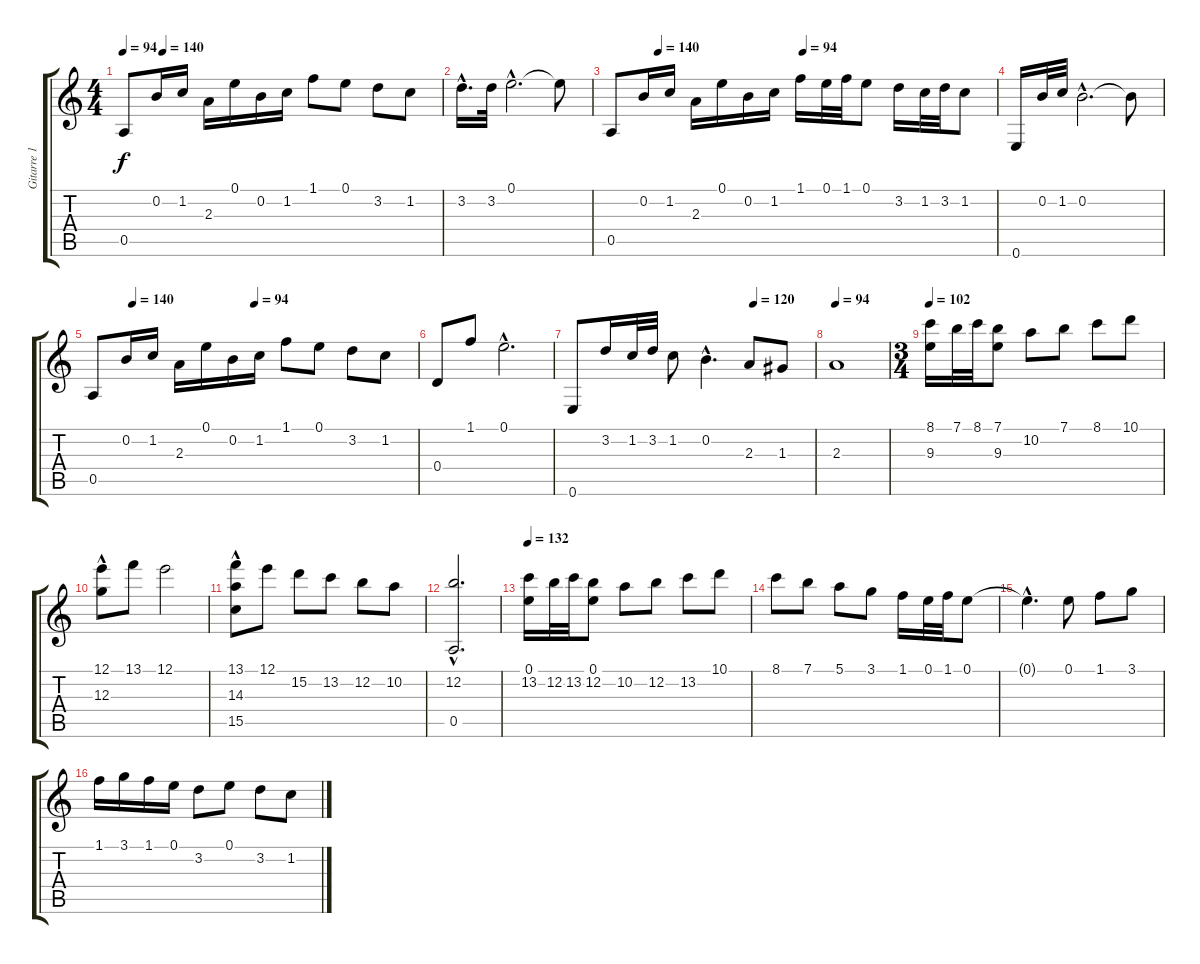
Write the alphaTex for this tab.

\track ("Gitarre 1" "Gitarre 1") {instrument acousticguitarsteel}
\staff {score tabs}
\tuning (E4 B3 G3 D3 A2 E2) {hide}
\ts (4 4)
\tempo 94
\tempo (140 0.125)
\tempo 94
\clef g2
\ks c
0.5.8{dy f instrument acousticguitarsteel} 0.2.16 1.2.16 2.3.16 0.1.16 0.2.16 1.2.16 1.1.8 0.1.8 3.2.8 1.2.8 |
3.2{hac}.16{d} 3.2.32 0.1{hac}.2{d} 0.1{t}.8 |
\tempo (140 0.125)
\tempo (94 0.5)
0.5.8 0.2.16 1.2.16 2.3.16 0.1.16 0.2.16 1.2.16 1.1.16 0.1.32 1.1.32 0.1.8 3.2.16 1.2.32 3.2.32 1.2.8 |
0.6.16 0.2.32 1.2.32 0.2{hac}.2{d} 0.2{t}.8 |
\tempo (140 0.125)
\tempo (94 0.5)
0.5.8 0.2.16 1.2.16 2.3.16 0.1.16 0.2.16 1.2.16 1.1.8 0.1.8 3.2.8 1.2.8 |
0.4.8 1.1.8 0.1{hac}.2{d} |
\tempo (120 0.75)
0.6.8 3.2.16 1.2.32 3.2.32 1.2.8 0.2{hac}.4{d} 2.3.8 1.3.8 |
\tempo 94
2.3.1 |
\ts (3 4)
\tempo 102
(8.1 9.3).16 7.1.32 8.1.32 (7.1 9.3).8 10.2.8 7.1.8 8.1.8 10.1.8 |
(12.1 12.3{hac}).8 13.1.8 12.1.2 |
(13.1 14.3 15.5{hac}).8 12.1.8 15.2.8 13.2.8 12.2.8 10.2.8 |
(12.2{hac} 0.5{hac}).2{d} |
\tempo 132
(0.1 13.2).16 12.2.32 13.2.32 (0.1 12.2).8 10.2.8 12.2.8 13.2.8 10.1.8 |
8.1.8 7.1.8 5.1.8 3.1.8 1.1.16 0.1.32 1.1.32 0.1.8 |
0.1{hac t}.4{d} 0.1.8 1.1.8 3.1.8 |
1.1.16 3.1.16 1.1.16 0.1.16 3.2.8 0.1.8 3.2.8 1.2.8
